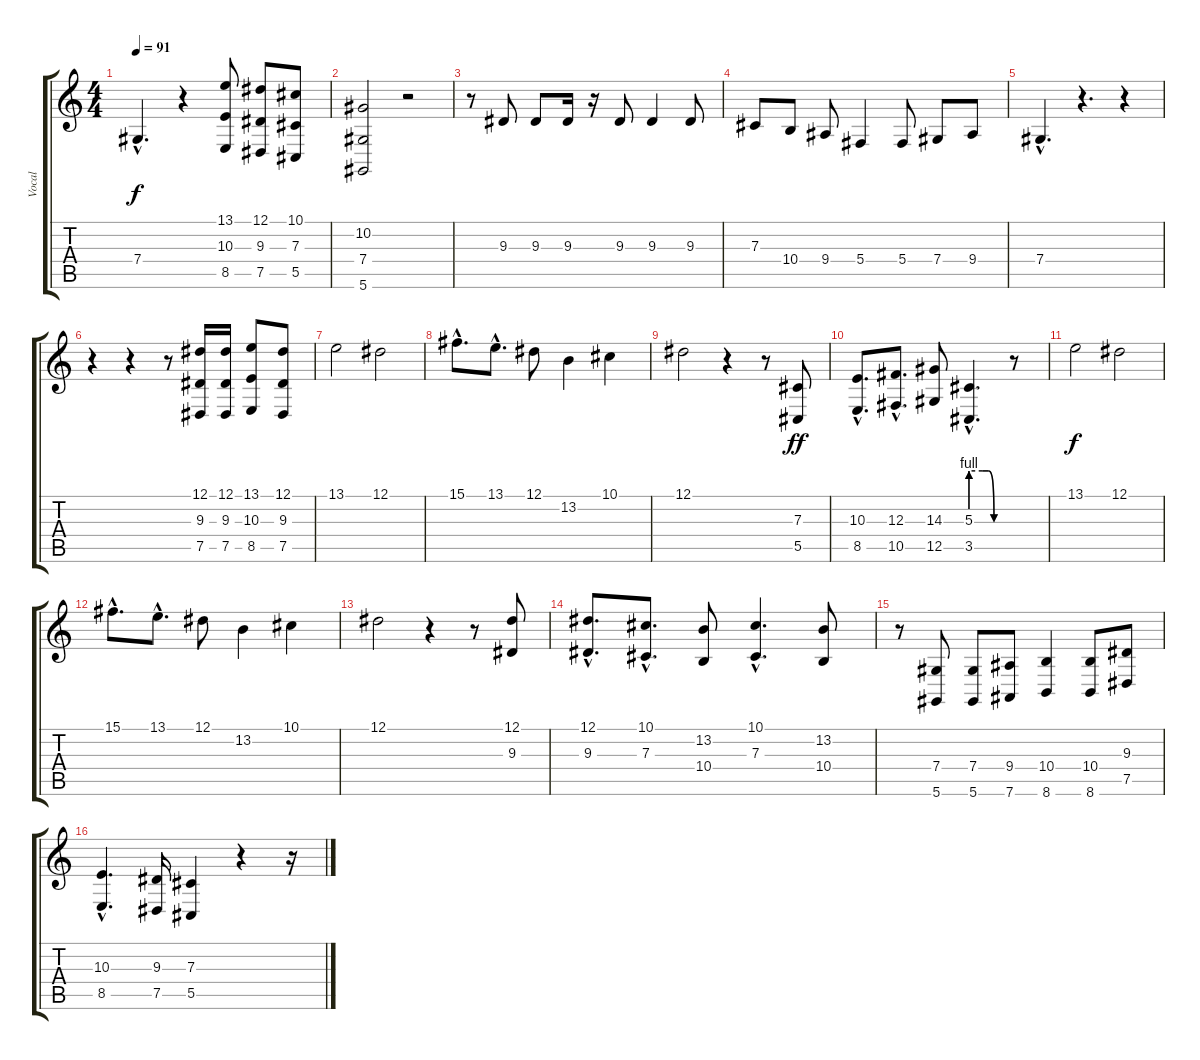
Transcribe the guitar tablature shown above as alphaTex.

\track ("Vocal" "Vocal") {instrument violin}
\staff {score tabs}
\tuning (Eb4 Bb3 Gb3 Db3 Ab2 Eb2) {hide}
\ts (4 4)
\tempo 91
\clef g2
\ks c
7.4{hac}.4{d dy f} r.4 (13.1 10.3 8.5).8 (12.1 9.3 7.5).8 (10.1 7.3 5.5).8 |
(10.2 7.4 5.6).2 r.2 |
r.8 9.3.8 9.3.8 9.3.16 r.16 9.3.8 9.3.4 9.3.8 |
7.3.8 10.4.8 9.4.8 5.4.4 5.4.8 7.4.8 9.4.8 |
7.4{hac}.4{d} r.4{d} r.4 |
r.4 r.4 r.8 (12.1 9.3 7.5).16 (12.1 9.3 7.5).16 (13.1 10.3 8.5).8 (12.1 9.3 7.5).8 |
13.1.2 12.1.2 |
15.1{hac}.8{d} 13.1{hac}.8{d} 12.1.8 13.2.4 10.1.4 |
12.1.2 r.4 r.8 (7.3 5.5).8{dy ff} |
(10.3{hac} 8.5{hac}).8{d} (12.3{hac} 10.5{hac}).8{d} (14.3 12.5).8 (5.3{be (custom 0 4 20 4 30 4 40 0 60 0) hac} 3.5{be (custom 0 4 20 4 30 4 40 0 60 0) hac}).4{d} r.8 |
13.1.2{dy f} 12.1.2 |
15.1{hac}.8{d} 13.1{hac}.8{d} 12.1.8 13.2.4 10.1.4 |
12.1.2 r.4 r.8 (12.1 9.3).8 |
(12.1{hac} 9.3{hac}).8{d} (10.1{hac} 7.3{hac}).8{d} (13.2 10.4).8 (10.1{hac} 7.3{hac}).4{d} (13.2 10.4).8 |
r.8 (7.4 5.6).8 (7.4 5.6).8 (9.4 7.6).8 (10.4 8.6).4 (10.4 8.6).8 (9.3 7.5).8 |
(10.3{hac} 8.5{hac}).4{d} (9.3 7.5).16 (7.3 5.5).4 r.4 r.16
